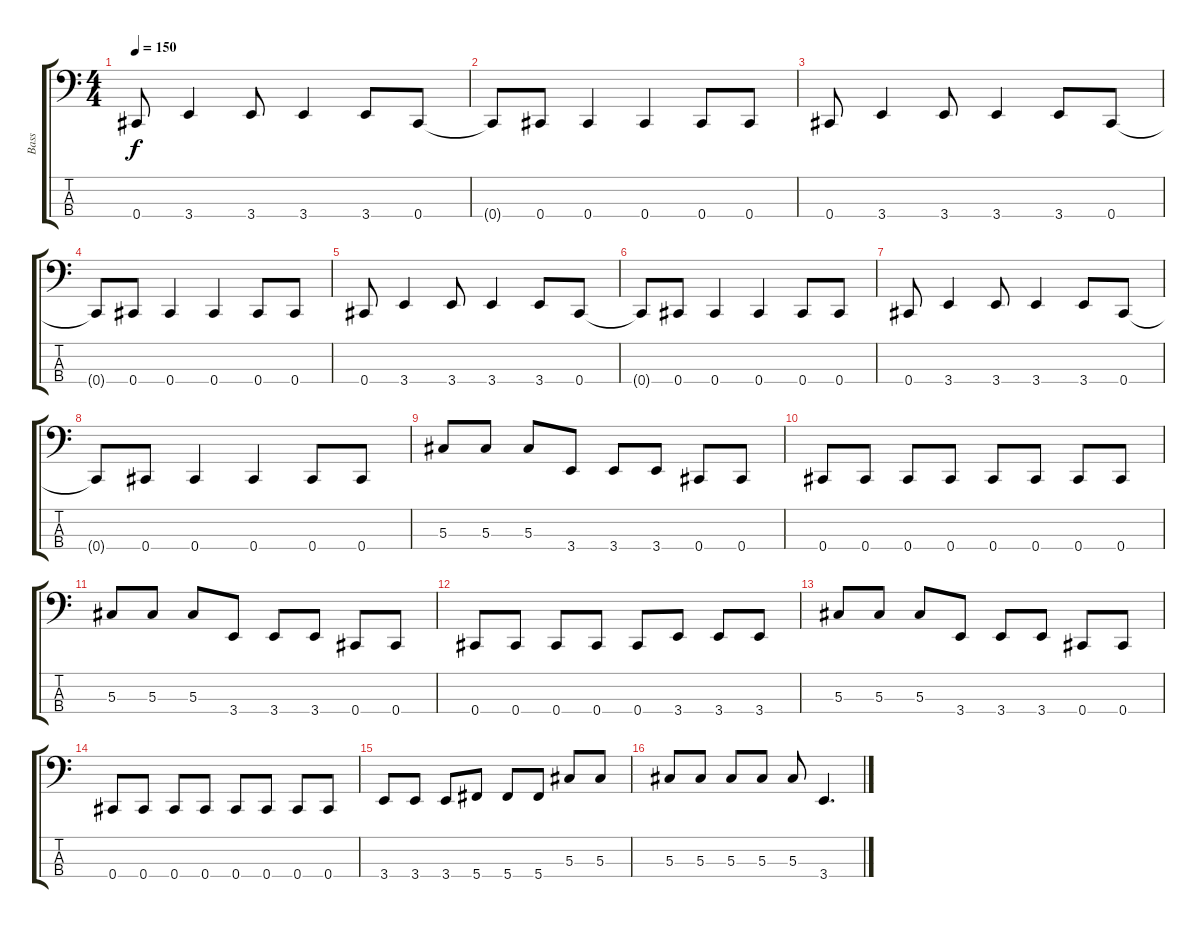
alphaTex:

\track ("Bass" "Bass") {instrument electricbasspick}
\staff {score tabs}
\tuning (Gb2 Db2 Ab1 Db1) {hide}
\ts (4 4)
\tempo 150
\clef f4
\ks c
0.4.8{dy f} 3.4.4 3.4.8 3.4.4 3.4.8 0.4.8 |
0.4{t}.8 0.4.8 0.4.4 0.4.4 0.4.8 0.4.8 |
0.4.8 3.4.4 3.4.8 3.4.4 3.4.8 0.4.8 |
0.4{t}.8 0.4.8 0.4.4 0.4.4 0.4.8 0.4.8 |
0.4.8 3.4.4 3.4.8 3.4.4 3.4.8 0.4.8 |
0.4{t}.8 0.4.8 0.4.4 0.4.4 0.4.8 0.4.8 |
0.4.8 3.4.4 3.4.8 3.4.4 3.4.8 0.4.8 |
0.4{t}.8 0.4.8 0.4.4 0.4.4 0.4.8 0.4.8 |
5.3.8 5.3.8 5.3.8 3.4.8 3.4.8 3.4.8 0.4.8 0.4.8 |
0.4.8 0.4.8 0.4.8 0.4.8 0.4.8 0.4.8 0.4.8 0.4.8 |
5.3.8 5.3.8 5.3.8 3.4.8 3.4.8 3.4.8 0.4.8 0.4.8 |
0.4.8 0.4.8 0.4.8 0.4.8 0.4.8 3.4.8 3.4.8 3.4.8 |
5.3.8 5.3.8 5.3.8 3.4.8 3.4.8 3.4.8 0.4.8 0.4.8 |
0.4.8 0.4.8 0.4.8 0.4.8 0.4.8 0.4.8 0.4.8 0.4.8 |
3.4.8 3.4.8 3.4.8 5.4.8 5.4.8 5.4.8 5.3.8 5.3.8 |
5.3.8 5.3.8 5.3.8 5.3.8 5.3.8 3.4.4{d}
